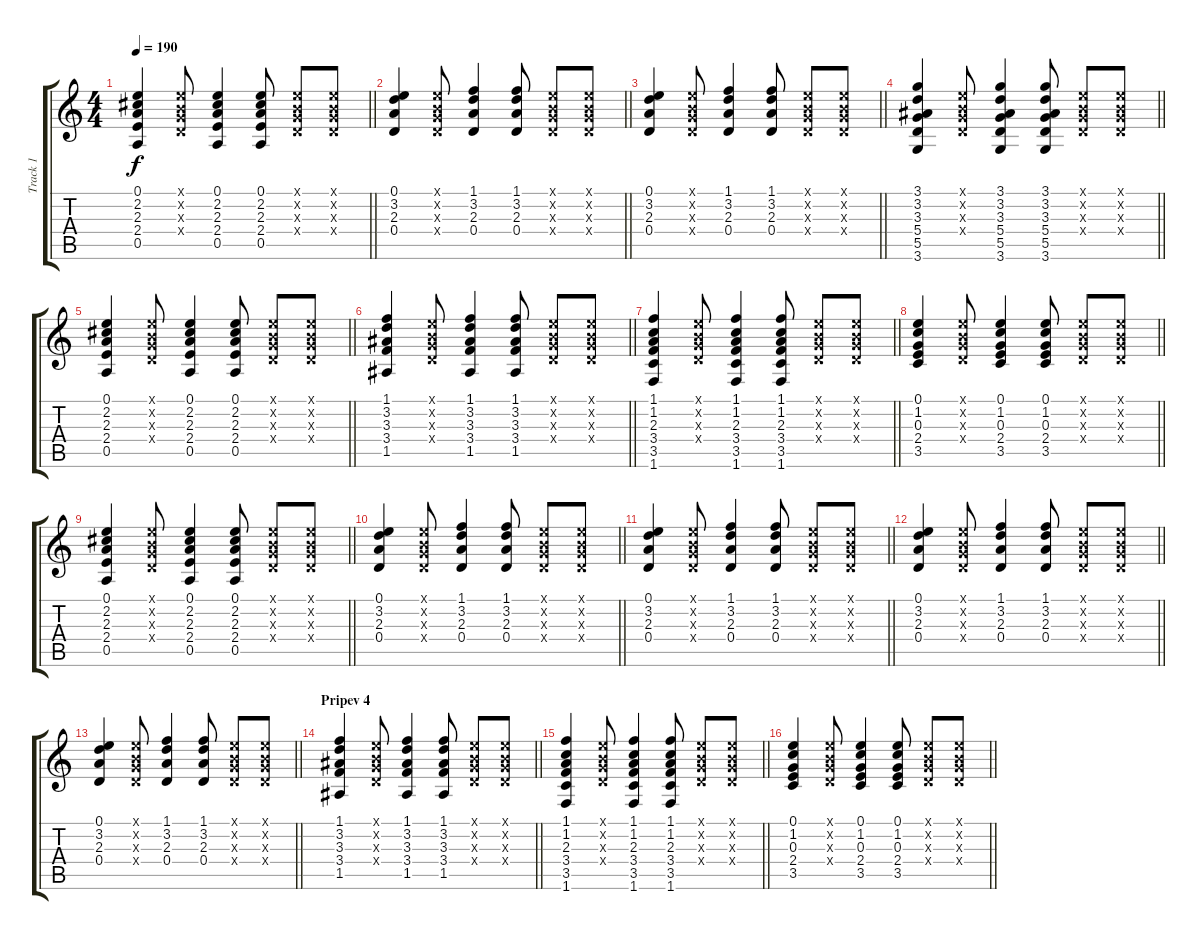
\track ("Track 1" "Track 1") {instrument acousticguitarsteel}
\staff {score tabs}
\tuning (E4 B3 G3 D3 A2 E2) {hide}
\ts (4 4)
\tempo 190
\clef g2
\barLineRight lightlight
\ks c
(0.1 2.2 2.3 2.4 0.5).4{dy f} (0.1{x} 0.2{x} 0.3{x} 0.4{x}).8 (0.1 2.2 2.3 2.4 0.5).4 (0.1 2.2 2.3 2.4 0.5).8 (0.1{x} 0.2{x} 0.3{x} 0.4{x}).8 (0.1{x} 0.2{x} 0.3{x} 0.4{x}).8 |
\barLineRight lightlight
(0.1 3.2 2.3 0.4).4 (0.1{x} 0.2{x} 0.3{x} 0.4{x}).8 (1.1 3.2 2.3 0.4).4 (1.1 3.2 2.3 0.4).8 (0.1{x} 0.2{x} 0.3{x} 0.4{x}).8 (0.1{x} 0.2{x} 0.3{x} 0.4{x}).8 |
\barLineRight lightlight
(0.1 3.2 2.3 0.4).4 (0.1{x} 0.2{x} 0.3{x} 0.4{x}).8 (1.1 3.2 2.3 0.4).4 (1.1 3.2 2.3 0.4).8 (0.1{x} 0.2{x} 0.3{x} 0.4{x}).8 (0.1{x} 0.2{x} 0.3{x} 0.4{x}).8 |
\barLineRight lightlight
(3.1 3.2 3.3 5.4 5.5 3.6).4 (0.1{x} 0.2{x} 0.3{x} 0.4{x}).8 (3.1 3.2 3.3 5.4 5.5 3.6).4 (3.1 3.2 3.3 5.4 5.5 3.6).8 (0.1{x} 0.2{x} 0.3{x} 0.4{x}).8 (0.1{x} 0.2{x} 0.3{x} 0.4{x}).8 |
\barLineRight lightlight
(0.1 2.2 2.3 2.4 0.5).4 (0.1{x} 0.2{x} 0.3{x} 0.4{x}).8 (0.1 2.2 2.3 2.4 0.5).4 (0.1 2.2 2.3 2.4 0.5).8 (0.1{x} 0.2{x} 0.3{x} 0.4{x}).8 (0.1{x} 0.2{x} 0.3{x} 0.4{x}).8 |
\barLineRight lightlight
(1.1 3.2 3.3 3.4 1.5).4 (0.1{x} 0.2{x} 0.3{x} 0.4{x}).8 (1.1 3.2 3.3 3.4 1.5).4 (1.1 3.2 3.3 3.4 1.5).8 (0.1{x} 0.2{x} 0.3{x} 0.4{x}).8 (0.1{x} 0.2{x} 0.3{x} 0.4{x}).8 |
\barLineRight lightlight
(1.1 1.2 2.3 3.4 3.5 1.6).4 (0.1{x} 0.2{x} 0.3{x} 0.4{x}).8 (1.1 1.2 2.3 3.4 3.5 1.6).4 (1.1 1.2 2.3 3.4 3.5 1.6).8 (0.1{x} 0.2{x} 0.3{x} 0.4{x}).8 (0.1{x} 0.2{x} 0.3{x} 0.4{x}).8 |
\barLineRight lightlight
(0.1 1.2 0.3 2.4 3.5).4 (0.1{x} 0.2{x} 0.3{x} 0.4{x}).8 (0.1 1.2 0.3 2.4 3.5).4 (0.1 1.2 0.3 2.4 3.5).8 (0.1{x} 0.2{x} 0.3{x} 0.4{x}).8 (0.1{x} 0.2{x} 0.3{x} 0.4{x}).8 |
\barLineRight lightlight
(0.1 2.2 2.3 2.4 0.5).4 (0.1{x} 0.2{x} 0.3{x} 0.4{x}).8 (0.1 2.2 2.3 2.4 0.5).4 (0.1 2.2 2.3 2.4 0.5).8 (0.1{x} 0.2{x} 0.3{x} 0.4{x}).8 (0.1{x} 0.2{x} 0.3{x} 0.4{x}).8 |
\barLineRight lightlight
(0.1 3.2 2.3 0.4).4 (0.1{x} 0.2{x} 0.3{x} 0.4{x}).8 (1.1 3.2 2.3 0.4).4 (1.1 3.2 2.3 0.4).8 (0.1{x} 0.2{x} 0.3{x} 0.4{x}).8 (0.1{x} 0.2{x} 0.3{x} 0.4{x}).8 |
\barLineRight lightlight
(0.1 3.2 2.3 0.4).4 (0.1{x} 0.2{x} 0.3{x} 0.4{x}).8 (1.1 3.2 2.3 0.4).4 (1.1 3.2 2.3 0.4).8 (0.1{x} 0.2{x} 0.3{x} 0.4{x}).8 (0.1{x} 0.2{x} 0.3{x} 0.4{x}).8 |
\barLineRight lightlight
(0.1 3.2 2.3 0.4).4 (0.1{x} 0.2{x} 0.3{x} 0.4{x}).8 (1.1 3.2 2.3 0.4).4 (1.1 3.2 2.3 0.4).8 (0.1{x} 0.2{x} 0.3{x} 0.4{x}).8 (0.1{x} 0.2{x} 0.3{x} 0.4{x}).8 |
\barLineRight lightlight
(0.1 3.2 2.3 0.4).4 (0.1{x} 0.2{x} 0.3{x} 0.4{x}).8 (1.1 3.2 2.3 0.4).4 (1.1 3.2 2.3 0.4).8 (0.1{x} 0.2{x} 0.3{x} 0.4{x}).8 (0.1{x} 0.2{x} 0.3{x} 0.4{x}).8 |
\section ("" "Pripev 4")
\barLineRight lightlight
(1.1 3.2 3.3 3.4 1.5).4 (0.1{x} 0.2{x} 0.3{x} 0.4{x}).8 (1.1 3.2 3.3 3.4 1.5).4 (1.1 3.2 3.3 3.4 1.5).8 (0.1{x} 0.2{x} 0.3{x} 0.4{x}).8 (0.1{x} 0.2{x} 0.3{x} 0.4{x}).8 |
\barLineRight lightlight
(1.1 1.2 2.3 3.4 3.5 1.6).4 (0.1{x} 0.2{x} 0.3{x} 0.4{x}).8 (1.1 1.2 2.3 3.4 3.5 1.6).4 (1.1 1.2 2.3 3.4 3.5 1.6).8 (0.1{x} 0.2{x} 0.3{x} 0.4{x}).8 (0.1{x} 0.2{x} 0.3{x} 0.4{x}).8 |
\barLineRight lightlight
(0.1 1.2 0.3 2.4 3.5).4 (0.1{x} 0.2{x} 0.3{x} 0.4{x}).8 (0.1 1.2 0.3 2.4 3.5).4 (0.1 1.2 0.3 2.4 3.5).8 (0.1{x} 0.2{x} 0.3{x} 0.4{x}).8 (0.1{x} 0.2{x} 0.3{x} 0.4{x}).8
